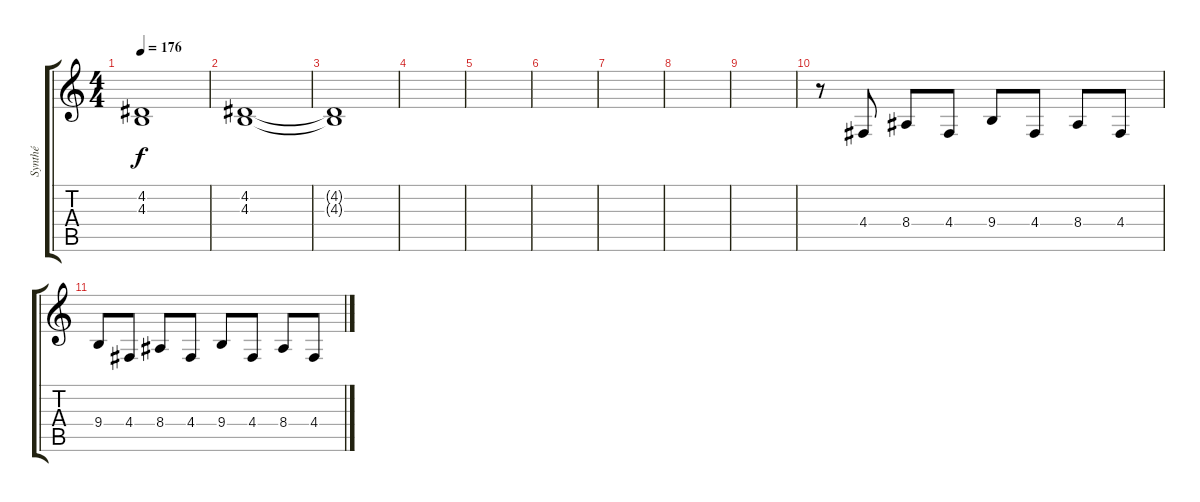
\track ("Synthé" "Synthé") {instrument synthstrings1}
\staff {score tabs}
\tuning (E4 B3 G3 D3 A2 E2) {hide}
\ts (4 4)
\tempo 176
\clef g2
\ks c
(4.2{t} 4.3{t}).1{dy f} |
(4.2 4.3).1 |
(4.2{t} 4.3{t}).1 |
|
|
|
|
|
|
r.8{volume 11 instrument rockorgan} 4.4.8 8.4.8 4.4.8 9.4.8 4.4.8 8.4.8 4.4.8 |
9.4.8{volume 11 instrument rockorgan} 4.4.8 8.4.8 4.4.8 9.4.8 4.4.8 8.4.8 4.4.8
